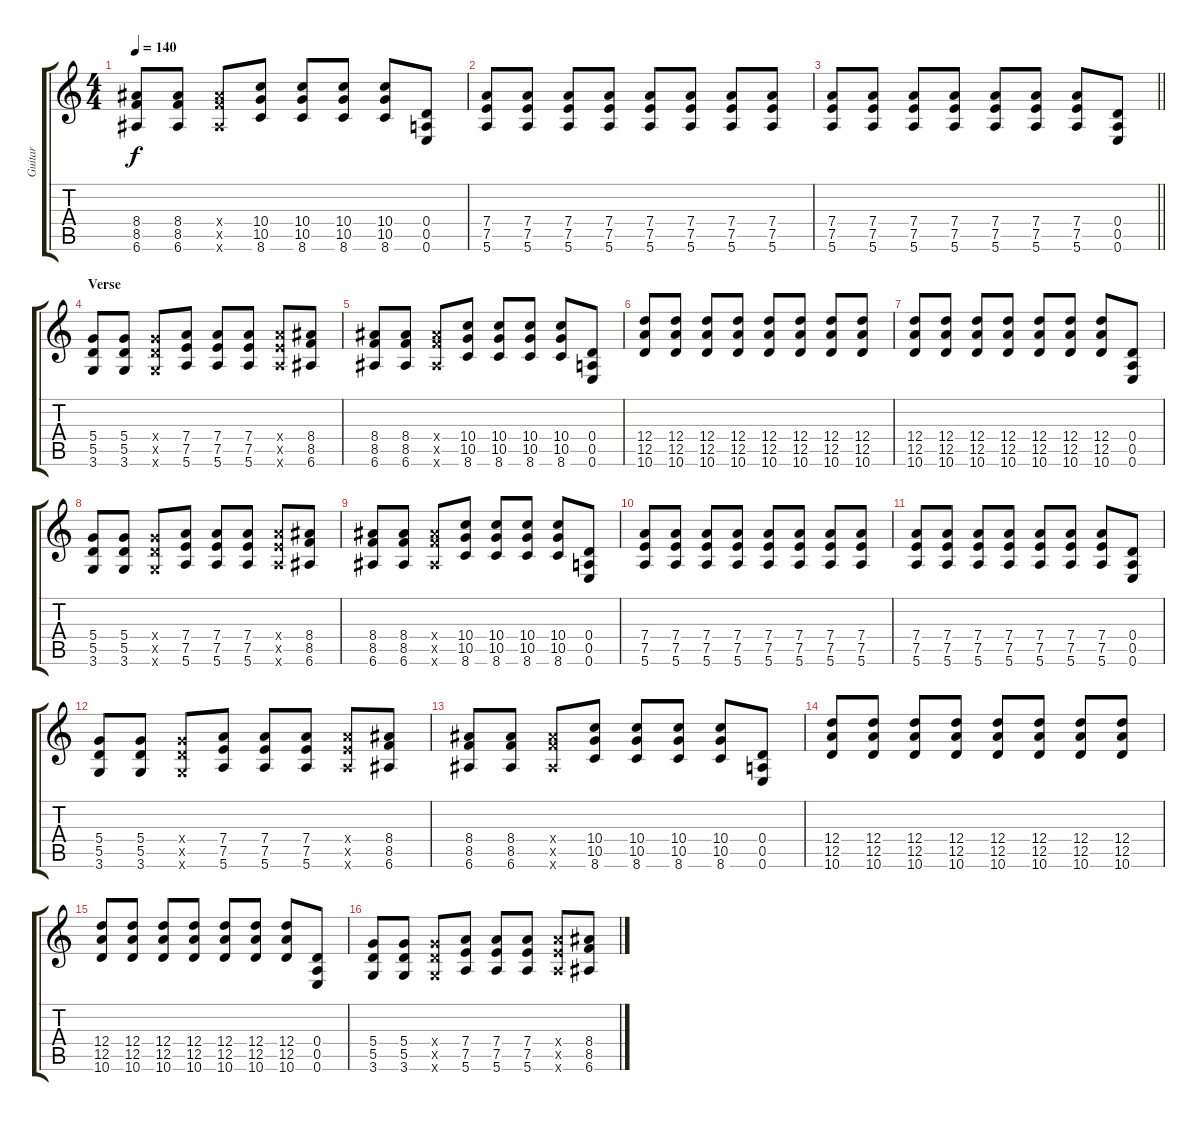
\track ("Guitar" "Guitar") {instrument overdrivenguitar}
\staff {score tabs}
\tuning (E4 B3 G3 D3 A2 E2) {hide}
\ts (4 4)
\tempo 140
\clef g2
\ks c
(8.4 8.5 6.6).8{dy f} (8.4 8.5 6.6).8 (8.4{x} 8.5{x} 6.6{x}).8 (10.4 10.5 8.6).8 (10.4 10.5 8.6).8 (10.4 10.5 8.6).8 (10.4 10.5 8.6).8 (0.4 0.5 0.6).8 |
(7.4 7.5 5.6).8 (7.4 7.5 5.6).8 (7.4 7.5 5.6).8 (7.4 7.5 5.6).8 (7.4 7.5 5.6).8 (7.4 7.5 5.6).8 (7.4 7.5 5.6).8 (7.4 7.5 5.6).8 |
\barLineRight lightlight
(7.4 7.5 5.6).8 (7.4 7.5 5.6).8 (7.4 7.5 5.6).8 (7.4 7.5 5.6).8 (7.4 7.5 5.6).8 (7.4 7.5 5.6).8 (7.4 7.5 5.6).8 (0.4 0.5 0.6).8 |
\section ("" "Verse")
(5.4 5.5 3.6).8 (5.4 5.5 3.6).8 (5.4{x} 5.5{x} 3.6{x}).8 (7.4 7.5 5.6).8 (7.4 7.5 5.6).8 (7.4 7.5 5.6).8 (7.4{x} 7.5{x} 5.6{x}).8 (8.4 8.5 6.6).8 |
(8.4 8.5 6.6).8 (8.4 8.5 6.6).8 (8.4{x} 8.5{x} 6.6{x}).8 (10.4 10.5 8.6).8 (10.4 10.5 8.6).8 (10.4 10.5 8.6).8 (10.4 10.5 8.6).8 (0.4 0.5 0.6).8 |
(12.4 12.5 10.6).8 (12.4 12.5 10.6).8 (12.4 12.5 10.6).8 (12.4 12.5 10.6).8 (12.4 12.5 10.6).8 (12.4 12.5 10.6).8 (12.4 12.5 10.6).8 (12.4 12.5 10.6).8 |
(12.4 12.5 10.6).8 (12.4 12.5 10.6).8 (12.4 12.5 10.6).8 (12.4 12.5 10.6).8 (12.4 12.5 10.6).8 (12.4 12.5 10.6).8 (12.4 12.5 10.6).8 (0.4 0.5 0.6).8 |
(5.4 5.5 3.6).8 (5.4 5.5 3.6).8 (5.4{x} 5.5{x} 3.6{x}).8 (7.4 7.5 5.6).8 (7.4 7.5 5.6).8 (7.4 7.5 5.6).8 (7.4{x} 7.5{x} 5.6{x}).8 (8.4 8.5 6.6).8 |
(8.4 8.5 6.6).8 (8.4 8.5 6.6).8 (8.4{x} 8.5{x} 6.6{x}).8 (10.4 10.5 8.6).8 (10.4 10.5 8.6).8 (10.4 10.5 8.6).8 (10.4 10.5 8.6).8 (0.4 0.5 0.6).8 |
(7.4 7.5 5.6).8 (7.4 7.5 5.6).8 (7.4 7.5 5.6).8 (7.4 7.5 5.6).8 (7.4 7.5 5.6).8 (7.4 7.5 5.6).8 (7.4 7.5 5.6).8 (7.4 7.5 5.6).8 |
(7.4 7.5 5.6).8 (7.4 7.5 5.6).8 (7.4 7.5 5.6).8 (7.4 7.5 5.6).8 (7.4 7.5 5.6).8 (7.4 7.5 5.6).8 (7.4 7.5 5.6).8 (0.4 0.5 0.6).8 |
(5.4 5.5 3.6).8 (5.4 5.5 3.6).8 (5.4{x} 5.5{x} 3.6{x}).8 (7.4 7.5 5.6).8 (7.4 7.5 5.6).8 (7.4 7.5 5.6).8 (7.4{x} 7.5{x} 5.6{x}).8 (8.4 8.5 6.6).8 |
(8.4 8.5 6.6).8 (8.4 8.5 6.6).8 (8.4{x} 8.5{x} 6.6{x}).8 (10.4 10.5 8.6).8 (10.4 10.5 8.6).8 (10.4 10.5 8.6).8 (10.4 10.5 8.6).8 (0.4 0.5 0.6).8 |
(12.4 12.5 10.6).8 (12.4 12.5 10.6).8 (12.4 12.5 10.6).8 (12.4 12.5 10.6).8 (12.4 12.5 10.6).8 (12.4 12.5 10.6).8 (12.4 12.5 10.6).8 (12.4 12.5 10.6).8 |
(12.4 12.5 10.6).8 (12.4 12.5 10.6).8 (12.4 12.5 10.6).8 (12.4 12.5 10.6).8 (12.4 12.5 10.6).8 (12.4 12.5 10.6).8 (12.4 12.5 10.6).8 (0.4 0.5 0.6).8 |
(5.4 5.5 3.6).8 (5.4 5.5 3.6).8 (5.4{x} 5.5{x} 3.6{x}).8 (7.4 7.5 5.6).8 (7.4 7.5 5.6).8 (7.4 7.5 5.6).8 (7.4{x} 7.5{x} 5.6{x}).8 (8.4 8.5 6.6).8
